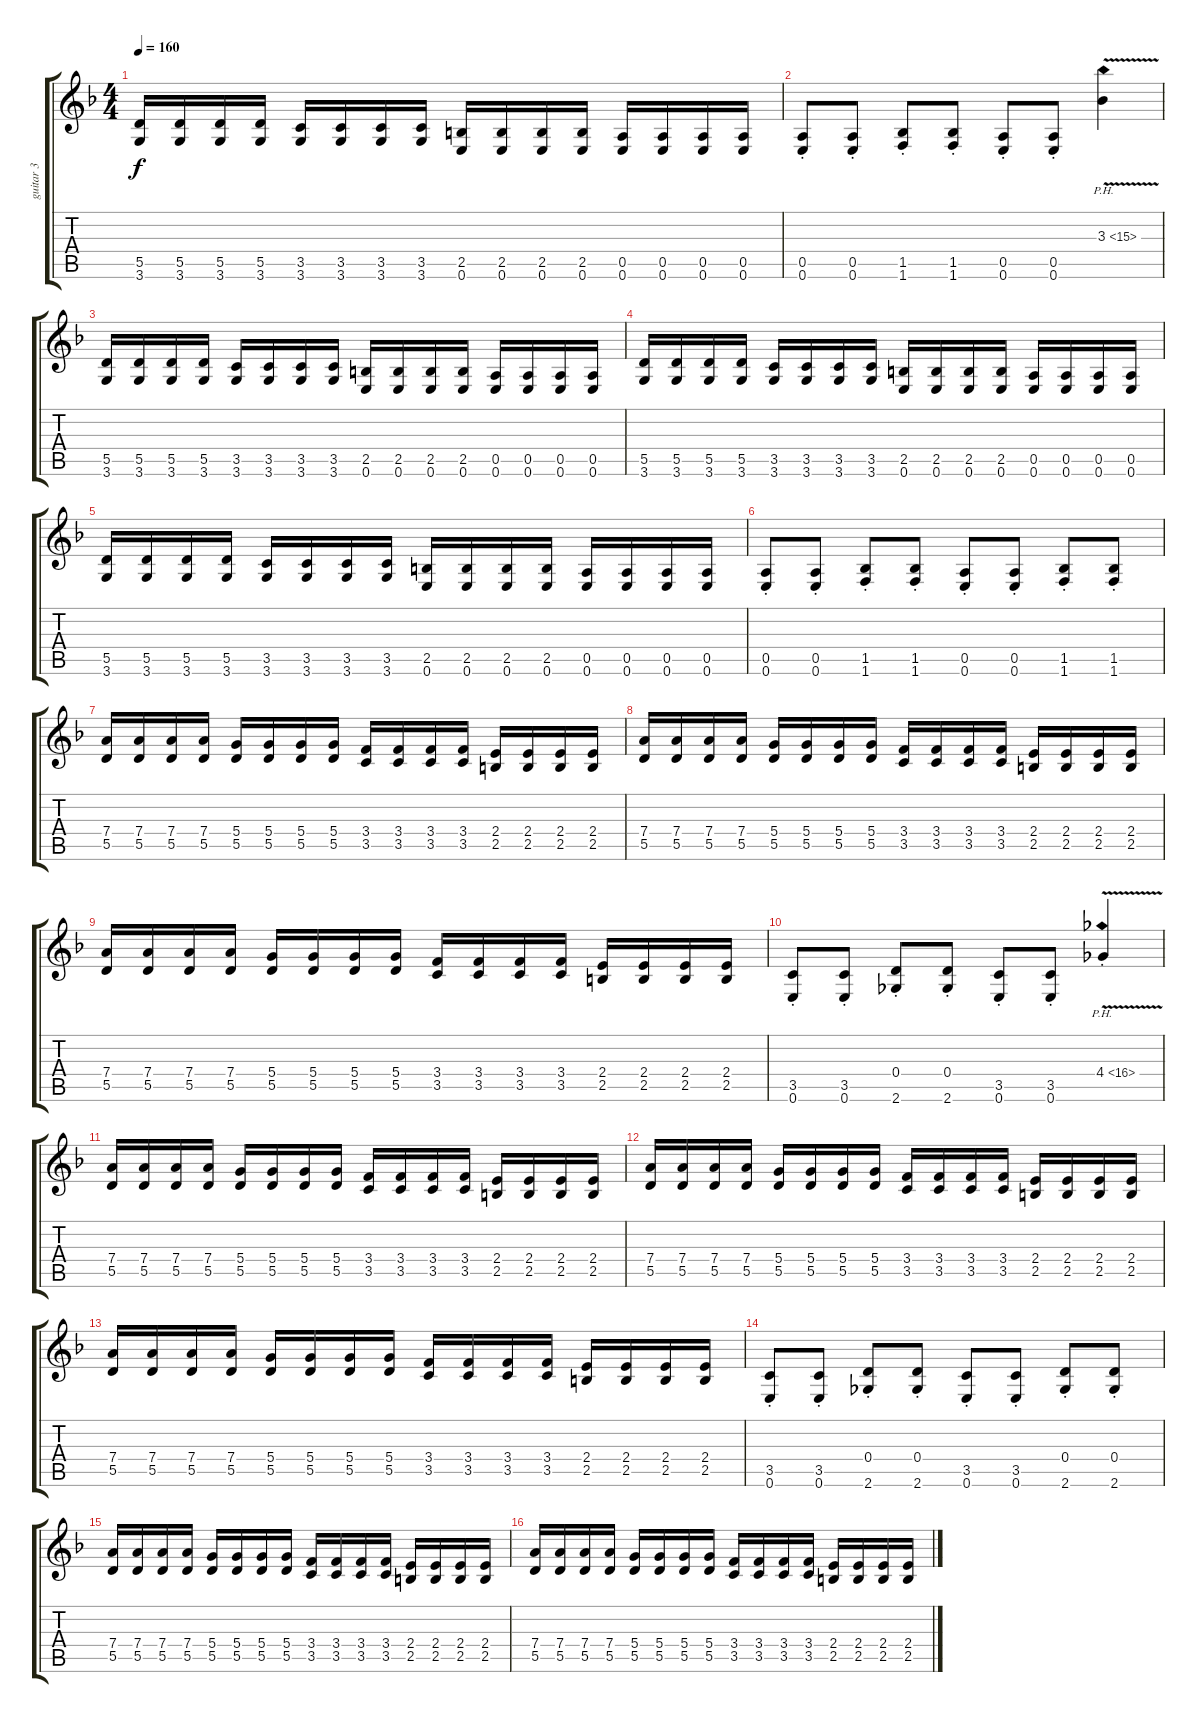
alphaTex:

\track ("guitar 3" "guitar 3") {instrument distortionguitar}
\staff {score tabs}
\tuning (E4 B3 G3 D3 A2 E2) {hide}
\ts (4 4)
\tempo 160
\clef g2
\ks dminor
(5.5 3.6).16{dy f} (5.5 3.6).16 (5.5 3.6).16 (5.5 3.6).16 (3.5 3.6).16 (3.5 3.6).16 (3.5 3.6).16 (3.5 3.6).16 (2.5 0.6).16 (2.5 0.6).16 (2.5 0.6).16 (2.5 0.6).16 (0.5 0.6).16 (0.5 0.6).16 (0.5 0.6).16 (0.5 0.6).16 |
(0.5{st} 0.6{st}).8 (0.5{st} 0.6{st}).8 (1.5{st} 1.6{st}).8 (1.5{st} 1.6{st}).8 (0.5{st} 0.6{st}).8 (0.5{st} 0.6{st}).8 3.3{ph 12 v}.4 |
(5.5 3.6).16 (5.5 3.6).16 (5.5 3.6).16 (5.5 3.6).16 (3.5 3.6).16 (3.5 3.6).16 (3.5 3.6).16 (3.5 3.6).16 (2.5 0.6).16 (2.5 0.6).16 (2.5 0.6).16 (2.5 0.6).16 (0.5 0.6).16 (0.5 0.6).16 (0.5 0.6).16 (0.5 0.6).16 |
(5.5 3.6).16 (5.5 3.6).16 (5.5 3.6).16 (5.5 3.6).16 (3.5 3.6).16 (3.5 3.6).16 (3.5 3.6).16 (3.5 3.6).16 (2.5 0.6).16 (2.5 0.6).16 (2.5 0.6).16 (2.5 0.6).16 (0.5 0.6).16 (0.5 0.6).16 (0.5 0.6).16 (0.5 0.6).16 |
(5.5 3.6).16 (5.5 3.6).16 (5.5 3.6).16 (5.5 3.6).16 (3.5 3.6).16 (3.5 3.6).16 (3.5 3.6).16 (3.5 3.6).16 (2.5 0.6).16 (2.5 0.6).16 (2.5 0.6).16 (2.5 0.6).16 (0.5 0.6).16 (0.5 0.6).16 (0.5 0.6).16 (0.5 0.6).16 |
(0.5{st} 0.6{st}).8 (0.5{st} 0.6{st}).8 (1.5{st} 1.6{st}).8 (1.5{st} 1.6{st}).8 (0.5{st} 0.6{st}).8 (0.5{st} 0.6{st}).8 (1.5{st} 1.6{st}).8 (1.5{st} 1.6{st}).8 |
(7.4 5.5).16 (7.4 5.5).16 (7.4 5.5).16 (7.4 5.5).16 (5.4 5.5).16 (5.4 5.5).16 (5.4 5.5).16 (5.4 5.5).16 (3.4 3.5).16 (3.4 3.5).16 (3.4 3.5).16 (3.4 3.5).16 (2.4 2.5).16 (2.4 2.5).16 (2.4 2.5).16 (2.4 2.5).16 |
(7.4 5.5).16 (7.4 5.5).16 (7.4 5.5).16 (7.4 5.5).16 (5.4 5.5).16 (5.4 5.5).16 (5.4 5.5).16 (5.4 5.5).16 (3.4 3.5).16 (3.4 3.5).16 (3.4 3.5).16 (3.4 3.5).16 (2.4 2.5).16 (2.4 2.5).16 (2.4 2.5).16 (2.4 2.5).16 |
(7.4 5.5).16 (7.4 5.5).16 (7.4 5.5).16 (7.4 5.5).16 (5.4 5.5).16 (5.4 5.5).16 (5.4 5.5).16 (5.4 5.5).16 (3.4 3.5).16 (3.4 3.5).16 (3.4 3.5).16 (3.4 3.5).16 (2.4 2.5).16 (2.4 2.5).16 (2.4 2.5).16 (2.4 2.5).16 |
(3.5{st} 0.6{st}).8 (3.5{st} 0.6{st}).8 (0.4{st} 2.6{st}).8 (0.4{st} 2.6{st}).8 (3.5{st} 0.6{st}).8 (3.5{st} 0.6{st}).8 4.4{ph 12 v st}.4 |
(7.4 5.5).16 (7.4 5.5).16 (7.4 5.5).16 (7.4 5.5).16 (5.4 5.5).16 (5.4 5.5).16 (5.4 5.5).16 (5.4 5.5).16 (3.4 3.5).16 (3.4 3.5).16 (3.4 3.5).16 (3.4 3.5).16 (2.4 2.5).16 (2.4 2.5).16 (2.4 2.5).16 (2.4 2.5).16 |
(7.4 5.5).16 (7.4 5.5).16 (7.4 5.5).16 (7.4 5.5).16 (5.4 5.5).16 (5.4 5.5).16 (5.4 5.5).16 (5.4 5.5).16 (3.4 3.5).16 (3.4 3.5).16 (3.4 3.5).16 (3.4 3.5).16 (2.4 2.5).16 (2.4 2.5).16 (2.4 2.5).16 (2.4 2.5).16 |
(7.4 5.5).16 (7.4 5.5).16 (7.4 5.5).16 (7.4 5.5).16 (5.4 5.5).16 (5.4 5.5).16 (5.4 5.5).16 (5.4 5.5).16 (3.4 3.5).16 (3.4 3.5).16 (3.4 3.5).16 (3.4 3.5).16 (2.4 2.5).16 (2.4 2.5).16 (2.4 2.5).16 (2.4 2.5).16 |
(3.5{st} 0.6{st}).8 (3.5{st} 0.6{st}).8 (0.4{st} 2.6{st}).8 (0.4{st} 2.6{st}).8 (3.5{st} 0.6{st}).8 (3.5{st} 0.6{st}).8 (0.4{st} 2.6{st}).8 (0.4{st} 2.6{st}).8 |
(7.4 5.5).16 (7.4 5.5).16 (7.4 5.5).16 (7.4 5.5).16 (5.4 5.5).16 (5.4 5.5).16 (5.4 5.5).16 (5.4 5.5).16 (3.4 3.5).16 (3.4 3.5).16 (3.4 3.5).16 (3.4 3.5).16 (2.4 2.5).16 (2.4 2.5).16 (2.4 2.5).16 (2.4 2.5).16 |
(7.4 5.5).16 (7.4 5.5).16 (7.4 5.5).16 (7.4 5.5).16 (5.4 5.5).16 (5.4 5.5).16 (5.4 5.5).16 (5.4 5.5).16 (3.4 3.5).16 (3.4 3.5).16 (3.4 3.5).16 (3.4 3.5).16 (2.4 2.5).16 (2.4 2.5).16 (2.4 2.5).16 (2.4 2.5).16
